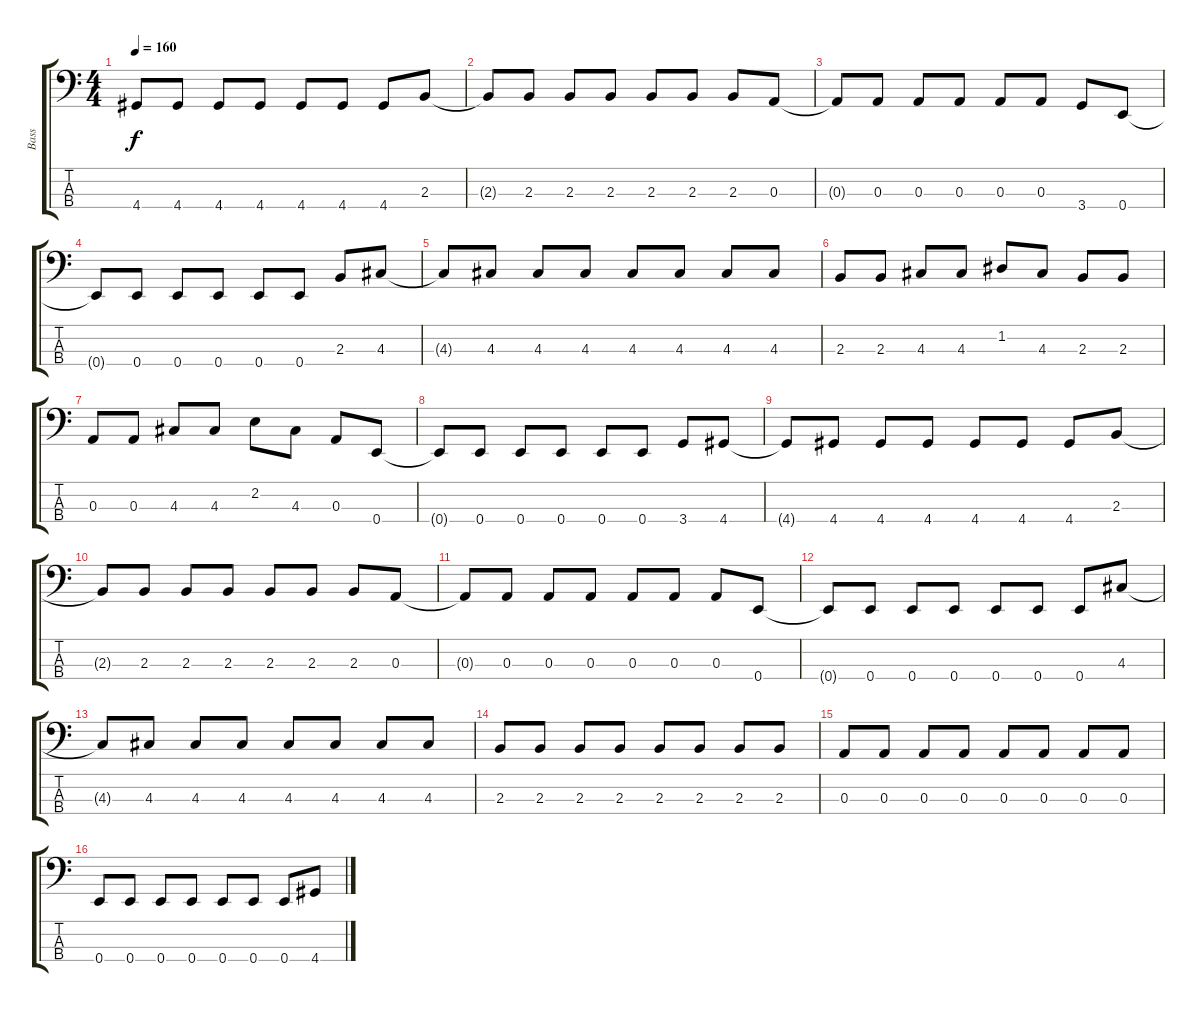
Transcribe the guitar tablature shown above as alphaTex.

\track ("Bass" "Bass") {instrument electricbassfinger}
\staff {score tabs}
\tuning (G2 D2 A1 E1) {hide}
\ts (4 4)
\tempo 160
\clef f4
\ks c
4.4{t}.8{dy f} 4.4.8 4.4.8 4.4.8 4.4.8 4.4.8 4.4.8 2.3.8 |
2.3{t}.8 2.3.8 2.3.8 2.3.8 2.3.8 2.3.8 2.3.8 0.3.8 |
0.3{t}.8 0.3.8 0.3.8 0.3.8 0.3.8 0.3.8 3.4.8 0.4.8 |
0.4{t}.8 0.4.8 0.4.8 0.4.8 0.4.8 0.4.8 2.3.8 4.3.8 |
4.3{t}.8 4.3.8 4.3.8 4.3.8 4.3.8 4.3.8 4.3.8 4.3.8 |
2.3.8 2.3.8 4.3.8 4.3.8 1.2.8 4.3.8 2.3.8 2.3.8 |
0.3.8 0.3.8 4.3.8 4.3.8 2.2.8 4.3.8 0.3.8 0.4.8 |
0.4{t}.8 0.4.8 0.4.8 0.4.8 0.4.8 0.4.8 3.4.8 4.4.8 |
4.4{t}.8 4.4.8 4.4.8 4.4.8 4.4.8 4.4.8 4.4.8 2.3.8 |
2.3{t}.8 2.3.8 2.3.8 2.3.8 2.3.8 2.3.8 2.3.8 0.3.8 |
0.3{t}.8 0.3.8 0.3.8 0.3.8 0.3.8 0.3.8 0.3.8 0.4.8 |
0.4{t}.8 0.4.8 0.4.8 0.4.8 0.4.8 0.4.8 0.4.8 4.3.8 |
4.3{t}.8 4.3.8 4.3.8 4.3.8 4.3.8 4.3.8 4.3.8 4.3.8 |
2.3.8 2.3.8 2.3.8 2.3.8 2.3.8 2.3.8 2.3.8 2.3.8 |
0.3.8 0.3.8 0.3.8 0.3.8 0.3.8 0.3.8 0.3.8 0.3.8 |
0.4.8 0.4.8 0.4.8 0.4.8 0.4.8 0.4.8 0.4.8 4.4.8
